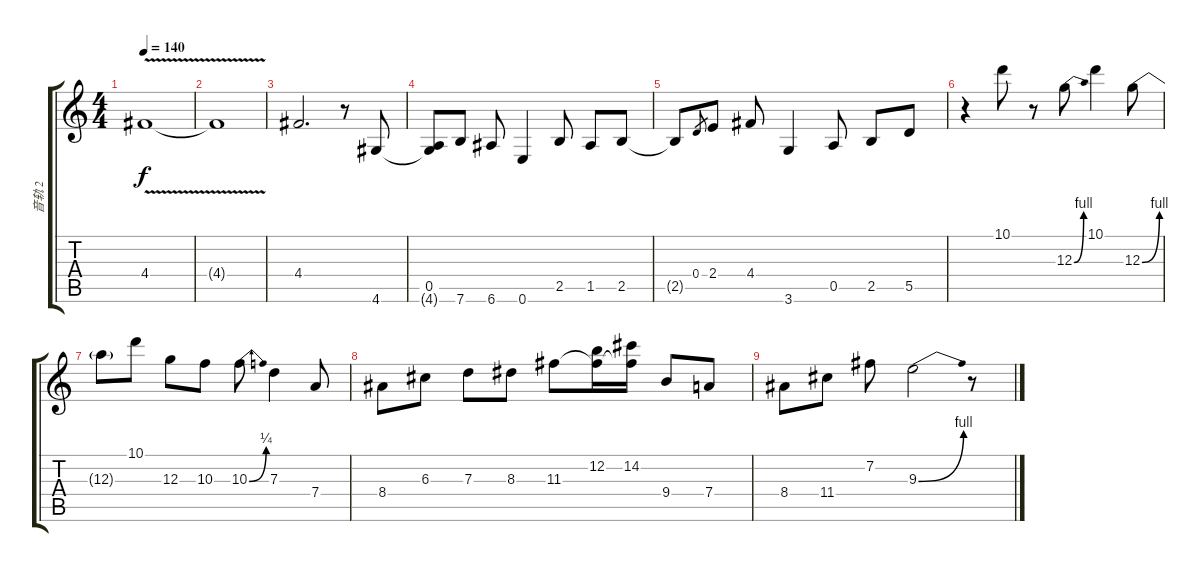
\track ("音轨 2" "音轨 2") {instrument distortionguitar}
\staff {score tabs}
\tuning (E4 B3 G3 D3 A2 E2) {hide}
\ts (4 4)
\tempo 140
\clef g2
\ks c
4.4{v}.1{dy f} |
4.4{t}.1 |
4.4.2{d} r.8 4.6.8 |
(0.5 4.6{t}).8 7.6.8 6.6.8 0.6.4 2.5.8 1.5.8 2.5.8 |
2.5{t}.8 0.4.8{gr} 2.4.8 4.4.8 3.6.4 0.5.8 2.5.8 5.5.8 |
r.4 10.1.8 r.8 12.3{be (bend 0 0 60 4)}.8 10.1.4 12.3{be (bend 0 0 60 4)}.8 |
12.3{t}.8 10.1.8 12.3.8 10.3.8 10.3{be (bend 0 0 60 1)}.8 7.3.4 7.4.8 |
8.4.8 6.3.8 7.3.8 8.3.8 11.3.8 (12.2 11.3{t}).16 (14.2 11.3{t}).16 9.4.8 7.4.8 |
8.4.8 11.4.8 7.2.8 9.3{be (bend 0 0 60 4)}.2 r.8
